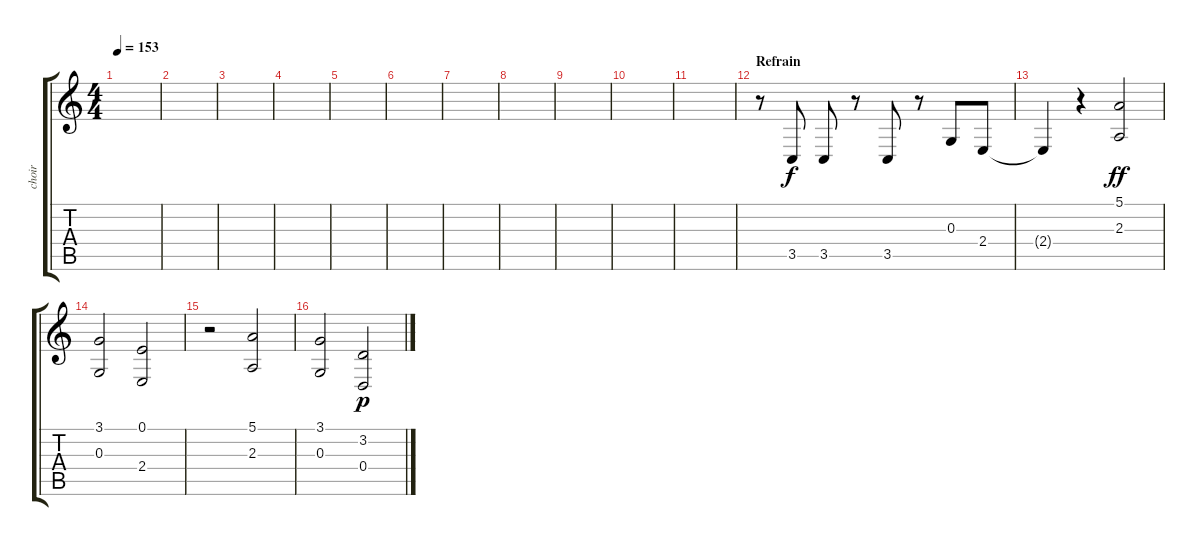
\track ("choir" "choir") {instrument pad4choir}
\staff {score tabs}
\tuning (E4 B3 G3 D3 A2 E2) {hide}
\ts (4 4)
\tempo 153
\clef g2
\ks c
|
|
|
|
|
|
|
|
|
|
|
\section ("" "Refrain")
r.8 3.5.8 3.5.8 r.8 3.5.8 r.8 0.3.8 2.4.8 |
2.4{t}.4{dy f} r.4 (5.1 2.3).2{dy ff} |
(3.1 0.3).2 (0.1 2.4).2 |
r.2 (5.1 2.3).2 |
(3.1 0.3).2 (3.2 0.4).2{dy p}
